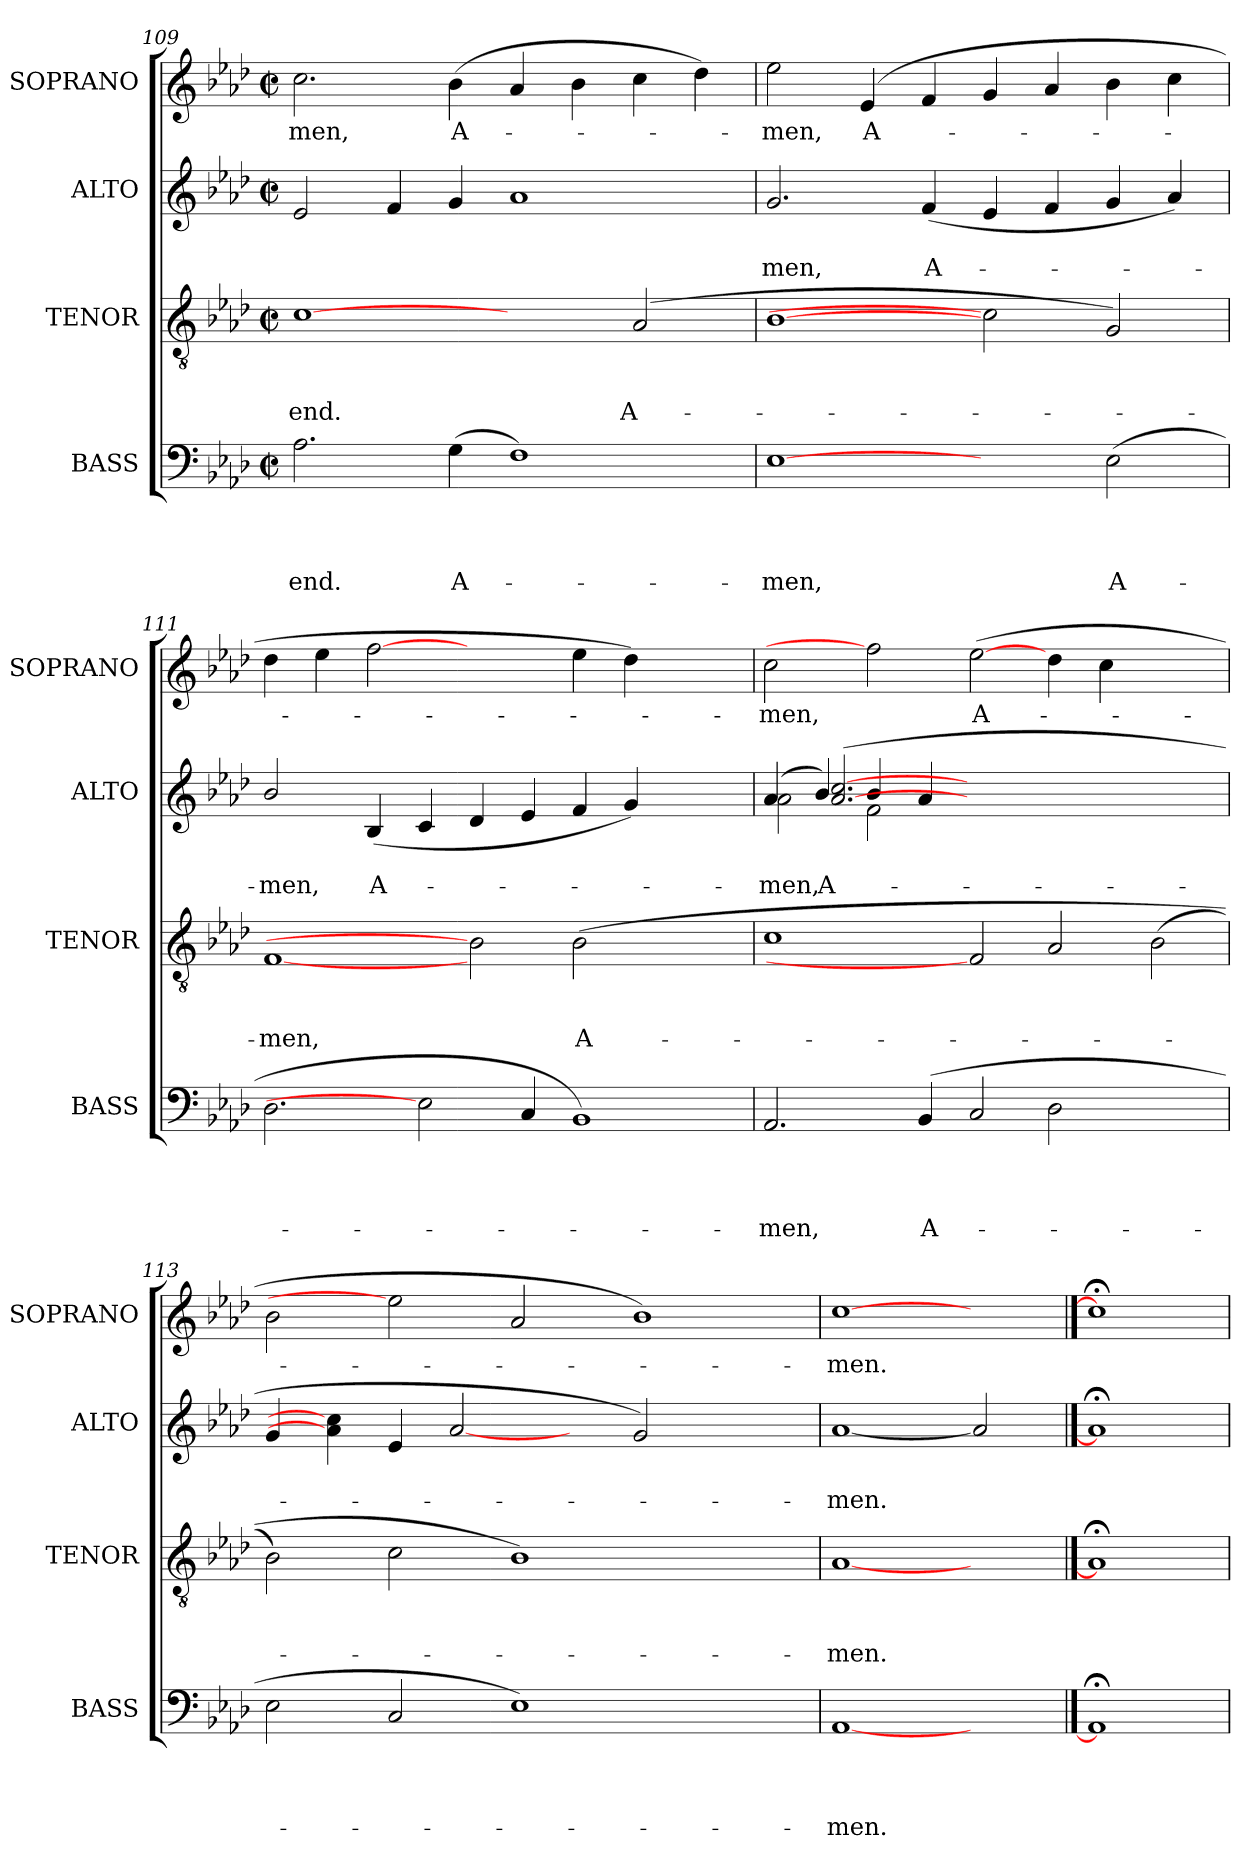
**kern	**text	**text	**text	**text	**kern	**text	**text	**text	**kern	**text	**text	**kern	**text
*part4	*part4	*part4	*part4	*part4	*part3	*part3	*part3	*part3	*part2	*part2	*part2	*part1	*part1
*staff4	*staff4	*staff4	*staff4	*staff4	*staff3	*staff3	*staff3	*staff3	*staff2	*staff2	*staff2	*staff1	*staff1
*I"BASS	*	*	*	*	*I"TENOR	*	*	*	*I"ALTO	*	*	*I"SOPRANO	*
*I'BASS	*	*	*	*	*I'TENOR	*	*	*	*I'ALTO	*	*	*I'SOPRANO	*
*clefF4	*	*	*	*	*clefGv2	*	*	*	*clefG2	*	*	*clefG2	*
*k[b-e-a-d-]	*	*	*	*	*k[b-e-a-d-]	*	*	*	*k[b-e-a-d-]	*	*	*k[b-e-a-d-]	*
*A-:	*	*	*	*	*A-:	*	*	*	*A-:	*	*	*A-:	*
*M2/2	*	*	*	*	*M2/2	*	*	*	*M2/2	*	*	*M2/2	*
*met(c|)	*	*	*	*	*met(c|)	*	*	*	*met(c|)	*	*	*met(c|)	*
=109	=109	=109	=109	=109	=109	=109	=109	=109	=109	=109	=109	=109	=109
!	!	!	!	!LO:LY:b	!	!	!	!LO:LY:b	!	!	!	!	!LO:LY:b
2.A-\	.	.	.	end.	[1c	.	.	end.	2e-/	.	.	2.cc\	-men,
.	.	.	.	.	.	.	.	.	4f/	.	.	.	.
!	!	!	!	!LO:LY:b	!	!	!	!	!	!	!	!	!LO:LY:b
(>4G\	.	.	.	A-	.	.	.	.	4g/	.	.	(>4b-\	A-
1F)	.	.	.	.	2ryy	.	.	.	1a-	.	.	4a-/	.
.	.	.	.	.	.	.	.	.	.	.	.	4b-\	.
!	!	!	!	!	!	!	!	!LO:LY:b	!	!	!	!	!
.	.	.	.	.	(2A-/	.	.	A-	.	.	.	4cc\	.
.	.	.	.	.	.	.	.	.	.	.	.	4dd-\)	.
!!LO:LB:g=z
=110	=110	=110	=110	=110	=110	=110	=110	=110	=110	=110	=110	=110	=110
!	!	!	!	!LO:LY:b	!	!	!	!	!	!	!LO:LY:b	!	!LO:LY:b
[1E-	.	.	.	-men,	[1B-	.	.	.	2.g/	.	-men,	2ee-\	-men,
!	!	!	!	!	!	!	!	!	!	!	!	!	!LO:LY:b
.	.	.	.	.	.	.	.	.	.	.	.	(4e-/	A-
!	!	!	!	!	!	!	!	!	!	!	!LO:LY:b	!	!
.	.	.	.	.	.	.	.	.	(<4f/	.	A-	4f/	.
2ryy	.	.	.	.	2c]	.	.	.	4e-/	.	.	4g/	.
.	.	.	.	.	.	.	.	.	4f/	.	.	4a-/	.
!	!	!	!	!LO:LY:b	!	!	!	!	!	!	!	!	!
(>2E-\	.	.	.	A-	2G/)	.	.	.	4g/	.	.	4b-\	.
.	.	.	.	.	.	.	.	.	4a-/)	.	.	4cc\	.
=111	=111	=111	=111	=111	=111	=111	=111	=111	=111	=111	=111	=111	=111
!	!	!	!	!	!	!	!	!LO:LY:b	!	!	!LO:LY:b	!	!
2.D-\	.	.	.	.	[1F	.	.	-men,	2b-/	.	-men,	4dd-\	.
.	.	.	.	.	.	.	.	.	.	.	.	4ee-\	.
!	!	!	!	!	!	!	!	!	!	!	!LO:LY:b	!	!
.	.	.	.	.	.	.	.	.	(<4B-/	.	A-	[2ff	.
2E-]	.	.	.	.	.	.	.	.	4c/	.	.	.	.
.	.	.	.	.	2B-]	.	.	.	4d-/	.	.	2ryy	.
4C/	.	.	.	.	.	.	.	.	4e-/	.	.	.	.
!	!	!	!	!	!	!	!	!LO:LY:b	!	!	!	!	!
1BB-)	.	.	.	.	(>2B-\	.	.	A-	4f/	.	.	4ee-\	.
.	.	.	.	.	.	.	.	.	4g/)	.	.	4dd-\)	.
.	.	.	.	.	2ryy	.	.	.	2ryy	.	.	2ryy	.
=112	=112	=112	=112	=112	=112	=112	=112	=112	=112	=112	=112	=112	=112
!	!	!	!	!LO:LY:b	!	!	!	!	!	!	!LO:LY:b	!	!LO:LY:b
*	*	*	*	*	*	*	*	*	*^	*	*	*	*
*	*	*	*	*	*	*	*	*	*	*^	*	*	*	*
2.AA-/	.	.	.	-men,	1c	.	.	.	(4a-/	2a-\	4ryy	.	-men,	2cc\	-men,
!	!	!	!	!	!	!	!	!	!	!	!	!	!LO:LY:b	!	!
.	.	.	.	.	.	.	.	.	4b-/)	.	(>[2.a- [2.cc	.	A-	.	.
.	.	.	.	.	.	.	.	.	4b-/	2f\	.	.	.	2ff]	.
!	!	!	!	!LO:LY:b	!	!	!	!	!	!	!	!	!	!	!
(4BB-/	.	.	.	A-	.	.	.	.	4a-/	.	.	.	.	.	.
!	!	!	!	!	!	!	!	!	!	!	!	!	!	!	!LO:LY:b
2C/	.	.	.	.	2F]	.	.	.	1.ryy	1.ryy	1.ryy	.	.	(>[2ee-	A-
2D-\	.	.	.	.	2A-/	.	.	.	.	.	.	.	.	4dd-\	.
.	.	.	.	.	.	.	.	.	.	.	.	.	.	4cc\	.
2ryy	.	.	.	.	(>2B-\	.	.	.	.	.	.	.	.	2ryy	.
*	*	*	*	*	*	*	*	*	*v	*v	*v	*	*	*	*
=113	=113	=113	=113	=113	=113	=113	=113	=113	=113	=113	=113	=113	=113
2E-\	.	.	.	.	2B-\)	.	.	.	4g/	.	.	2b-\	.
.	.	.	.	.	.	.	.	.	4a-] 4cc]	.	.	.	.
2C/	.	.	.	.	2c\	.	.	.	4e-/	.	.	2ee-]	.
.	.	.	.	.	.	.	.	.	[2a-	.	.	.	.
1E-)	.	.	.	.	1B-)	.	.	.	.	.	.	2a-/	.
.	.	.	.	.	.	.	.	.	4ryy	.	.	.	.
.	.	.	.	.	.	.	.	.	2g/)	.	.	1b-)	.
2ryy	.	.	.	.	2ryy	.	.	.	2ryy	.	.	.	.
=114	=114	=114	=114	=114	=114	=114	=114	=114	=114	=114	=114	=114	=114
!	!	!	!	!LO:LY:b	!	!	!	!LO:LY:b	!	!	!LO:LY:b	!	!LO:LY:b
[1AA-	.	.	.	-men.	[1A-	.	.	-men.	[1a-	.	-men.	[1cc	-men.
2ryy	.	.	.	.	2ryy	.	.	.	2a-]	.	.	2ryy	.
==115	==115	==115	==115	==115	==115	==115	==115	==115	==115	==115	==115	==115	==115
1AA-;]	.	.	.	.	1A-;]	.	.	.	1a-;]	.	.	1cc;<]	.
=	=	=	=	=	=	=	=	=	=	=	=	=	=
*-	*-	*-	*-	*-	*-	*-	*-	*-	*-	*-	*-	*-	*-
